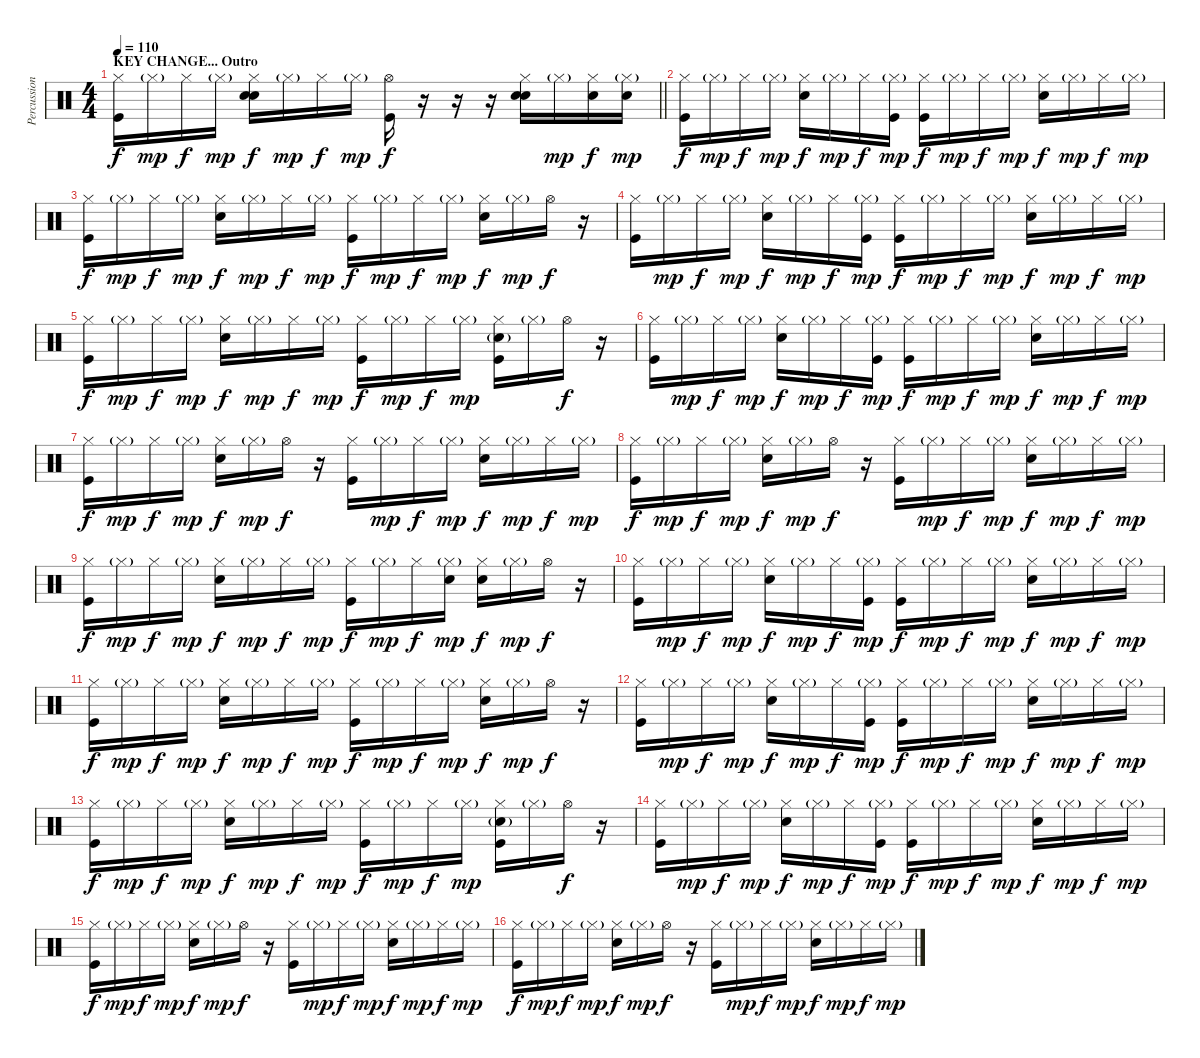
\track ("Percussion" "Percussion") {instrument percussion bank 177}
\staff {score}
\articulation defaults
\ts (4 4)
\section ("" "KEY CHANGE... Outro")
\tempo 110
\clef neutral
\barLineRight lightlight
\ks c
("Hi-Hat (closed)" "Kick (hit)").16{dy f} "Hi-Hat (closed)"{g}.16{dy mp} "Hi-Hat (closed)".16{dy f} "Hi-Hat (closed)"{g}.16{dy mp} ("Hi-Hat (closed)" "Hand Clap (hit)" "Snare (hit) 2").16{dy f} "Hi-Hat (closed)"{g}.16{dy mp} "Hi-Hat (closed)".16{dy f} "Hi-Hat (closed)"{g}.16{dy mp} ("Hi-Hat (open)" "Kick (hit)").16{dy f} r.16 r.16 r.16 ("Hi-Hat (closed)" "Hand Clap (hit)" "Snare (hit) 2").16 "Hi-Hat (closed)"{g}.16{dy mp} ("Hi-Hat (closed)" "Snare (hit) 2").16{dy f} ("Hi-Hat (closed)"{g} "Snare (hit) 2").16{dy mp} |
("Hi-Hat (closed)" "Kick (hit)").16{dy f} "Hi-Hat (closed)"{g}.16{dy mp} "Hi-Hat (closed)".16{dy f} "Hi-Hat (closed)"{g}.16{dy mp} ("Hi-Hat (closed)" "Snare (hit) 2").16{dy f} "Hi-Hat (closed)"{g}.16{dy mp} "Hi-Hat (closed)".16{dy f} ("Hi-Hat (closed)"{g} "Kick (hit)").16{dy mp} ("Hi-Hat (closed)" "Kick (hit)").16{dy f} "Hi-Hat (closed)"{g}.16{dy mp} "Hi-Hat (closed)".16{dy f} "Hi-Hat (closed)"{g}.16{dy mp} ("Hi-Hat (closed)" "Snare (hit) 2").16{dy f} "Hi-Hat (closed)"{g}.16{dy mp} "Hi-Hat (closed)".16{dy f} "Hi-Hat (closed)"{g}.16{dy mp} |
("Hi-Hat (closed)" "Kick (hit)").16{dy f} "Hi-Hat (closed)"{g}.16{dy mp} "Hi-Hat (closed)".16{dy f} "Hi-Hat (closed)"{g}.16{dy mp} ("Hi-Hat (closed)" "Snare (hit) 2").16{dy f} "Hi-Hat (closed)"{g}.16{dy mp} "Hi-Hat (closed)".16{dy f} "Hi-Hat (closed)"{g}.16{dy mp} ("Hi-Hat (closed)" "Kick (hit)").16{dy f} "Hi-Hat (closed)"{g}.16{dy mp} "Hi-Hat (closed)".16{dy f} "Hi-Hat (closed)"{g}.16{dy mp} ("Hi-Hat (closed)" "Snare (hit) 2").16{dy f} "Hi-Hat (closed)"{g}.16{dy mp} "Hi-Hat (open)".16{dy f} r.16 |
("Hi-Hat (closed)" "Kick (hit)").16 "Hi-Hat (closed)"{g}.16{dy mp} "Hi-Hat (closed)".16{dy f} "Hi-Hat (closed)"{g}.16{dy mp} ("Hi-Hat (closed)" "Snare (hit) 2").16{dy f} "Hi-Hat (closed)"{g}.16{dy mp} "Hi-Hat (closed)".16{dy f} ("Hi-Hat (closed)"{g} "Kick (hit)").16{dy mp} ("Hi-Hat (closed)" "Kick (hit)").16{dy f} "Hi-Hat (closed)"{g}.16{dy mp} "Hi-Hat (closed)".16{dy f} "Hi-Hat (closed)"{g}.16{dy mp} ("Hi-Hat (closed)" "Snare (hit) 2").16{dy f} "Hi-Hat (closed)"{g}.16{dy mp} "Hi-Hat (closed)".16{dy f} "Hi-Hat (closed)"{g}.16{dy mp} |
("Hi-Hat (closed)" "Kick (hit)").16{dy f} "Hi-Hat (closed)"{g}.16{dy mp} "Hi-Hat (closed)".16{dy f} "Hi-Hat (closed)"{g}.16{dy mp} ("Hi-Hat (closed)" "Snare (hit) 2").16{dy f} "Hi-Hat (closed)"{g}.16{dy mp} "Hi-Hat (closed)".16{dy f} "Hi-Hat (closed)"{g}.16{dy mp} ("Hi-Hat (closed)" "Kick (hit)").16{dy f} "Hi-Hat (closed)"{g}.16{dy mp} "Hi-Hat (closed)".16{dy f} "Hi-Hat (closed)"{g}.16{dy mp} ("Hi-Hat (closed)" "Snare (hit) 2"{g} "Kick (hit)").16 "Hi-Hat (closed)"{g}.16 "Hi-Hat (open)".16{dy f} r.16 |
("Hi-Hat (closed)" "Kick (hit)").16 "Hi-Hat (closed)"{g}.16{dy mp} "Hi-Hat (closed)".16{dy f} "Hi-Hat (closed)"{g}.16{dy mp} ("Hi-Hat (closed)" "Snare (hit) 2").16{dy f} "Hi-Hat (closed)"{g}.16{dy mp} "Hi-Hat (closed)".16{dy f} ("Hi-Hat (closed)"{g} "Kick (hit)").16{dy mp} ("Hi-Hat (closed)" "Kick (hit)").16{dy f} "Hi-Hat (closed)"{g}.16{dy mp} "Hi-Hat (closed)".16{dy f} "Hi-Hat (closed)"{g}.16{dy mp} ("Hi-Hat (closed)" "Snare (hit) 2").16{dy f} "Hi-Hat (closed)"{g}.16{dy mp} "Hi-Hat (closed)".16{dy f} "Hi-Hat (closed)"{g}.16{dy mp} |
("Hi-Hat (closed)" "Kick (hit)").16{dy f} "Hi-Hat (closed)"{g}.16{dy mp} "Hi-Hat (closed)".16{dy f} "Hi-Hat (closed)"{g}.16{dy mp} ("Hi-Hat (closed)" "Snare (hit) 2").16{dy f} "Hi-Hat (closed)"{g}.16{dy mp} "Hi-Hat (open)".16{dy f} r.16 ("Hi-Hat (closed)" "Kick (hit)").16 "Hi-Hat (closed)"{g}.16{dy mp} "Hi-Hat (closed)".16{dy f} "Hi-Hat (closed)"{g}.16{dy mp} ("Hi-Hat (closed)" "Snare (hit) 2").16{dy f} "Hi-Hat (closed)"{g}.16{dy mp} "Hi-Hat (closed)".16{dy f} "Hi-Hat (closed)"{g}.16{dy mp} |
("Hi-Hat (closed)" "Kick (hit)").16{dy f} "Hi-Hat (closed)"{g}.16{dy mp} "Hi-Hat (closed)".16{dy f} "Hi-Hat (closed)"{g}.16{dy mp} ("Hi-Hat (closed)" "Snare (hit) 2").16{dy f} "Hi-Hat (closed)"{g}.16{dy mp} "Hi-Hat (open)".16{dy f} r.16 ("Hi-Hat (closed)" "Kick (hit)").16 "Hi-Hat (closed)"{g}.16{dy mp} "Hi-Hat (closed)".16{dy f} "Hi-Hat (closed)"{g}.16{dy mp} ("Hi-Hat (closed)" "Snare (hit) 2").16{dy f} "Hi-Hat (closed)"{g}.16{dy mp} "Hi-Hat (closed)".16{dy f} "Hi-Hat (closed)"{g}.16{dy mp} |
("Hi-Hat (closed)" "Kick (hit)").16{dy f} "Hi-Hat (closed)"{g}.16{dy mp} "Hi-Hat (closed)".16{dy f} "Hi-Hat (closed)"{g}.16{dy mp} ("Hi-Hat (closed)" "Snare (hit) 2").16{dy f} "Hi-Hat (closed)"{g}.16{dy mp} "Hi-Hat (closed)".16{dy f} "Hi-Hat (closed)"{g}.16{dy mp} ("Hi-Hat (closed)" "Kick (hit)").16{dy f} "Hi-Hat (closed)"{g}.16{dy mp} "Hi-Hat (closed)".16{dy f} ("Hi-Hat (closed)"{g} "Snare (hit) 2").16{dy mp} ("Hi-Hat (closed)" "Snare (hit) 2").16{dy f} "Hi-Hat (closed)"{g}.16{dy mp} "Hi-Hat (open)".16{dy f} r.16 |
("Hi-Hat (closed)" "Kick (hit)").16 "Hi-Hat (closed)"{g}.16{dy mp} "Hi-Hat (closed)".16{dy f} "Hi-Hat (closed)"{g}.16{dy mp} ("Hi-Hat (closed)" "Snare (hit) 2").16{dy f} "Hi-Hat (closed)"{g}.16{dy mp} "Hi-Hat (closed)".16{dy f} ("Hi-Hat (closed)"{g} "Kick (hit)").16{dy mp} ("Hi-Hat (closed)" "Kick (hit)").16{dy f} "Hi-Hat (closed)"{g}.16{dy mp} "Hi-Hat (closed)".16{dy f} "Hi-Hat (closed)"{g}.16{dy mp} ("Hi-Hat (closed)" "Snare (hit) 2").16{dy f} "Hi-Hat (closed)"{g}.16{dy mp} "Hi-Hat (closed)".16{dy f} "Hi-Hat (closed)"{g}.16{dy mp} |
("Hi-Hat (closed)" "Kick (hit)").16{dy f} "Hi-Hat (closed)"{g}.16{dy mp} "Hi-Hat (closed)".16{dy f} "Hi-Hat (closed)"{g}.16{dy mp} ("Hi-Hat (closed)" "Snare (hit) 2").16{dy f} "Hi-Hat (closed)"{g}.16{dy mp} "Hi-Hat (closed)".16{dy f} "Hi-Hat (closed)"{g}.16{dy mp} ("Hi-Hat (closed)" "Kick (hit)").16{dy f} "Hi-Hat (closed)"{g}.16{dy mp} "Hi-Hat (closed)".16{dy f} "Hi-Hat (closed)"{g}.16{dy mp} ("Hi-Hat (closed)" "Snare (hit) 2").16{dy f} "Hi-Hat (closed)"{g}.16{dy mp} "Hi-Hat (open)".16{dy f} r.16 |
("Hi-Hat (closed)" "Kick (hit)").16 "Hi-Hat (closed)"{g}.16{dy mp} "Hi-Hat (closed)".16{dy f} "Hi-Hat (closed)"{g}.16{dy mp} ("Hi-Hat (closed)" "Snare (hit) 2").16{dy f} "Hi-Hat (closed)"{g}.16{dy mp} "Hi-Hat (closed)".16{dy f} ("Hi-Hat (closed)"{g} "Kick (hit)").16{dy mp} ("Hi-Hat (closed)" "Kick (hit)").16{dy f} "Hi-Hat (closed)"{g}.16{dy mp} "Hi-Hat (closed)".16{dy f} "Hi-Hat (closed)"{g}.16{dy mp} ("Hi-Hat (closed)" "Snare (hit) 2").16{dy f} "Hi-Hat (closed)"{g}.16{dy mp} "Hi-Hat (closed)".16{dy f} "Hi-Hat (closed)"{g}.16{dy mp} |
("Hi-Hat (closed)" "Kick (hit)").16{dy f} "Hi-Hat (closed)"{g}.16{dy mp} "Hi-Hat (closed)".16{dy f} "Hi-Hat (closed)"{g}.16{dy mp} ("Hi-Hat (closed)" "Snare (hit) 2").16{dy f} "Hi-Hat (closed)"{g}.16{dy mp} "Hi-Hat (closed)".16{dy f} "Hi-Hat (closed)"{g}.16{dy mp} ("Hi-Hat (closed)" "Kick (hit)").16{dy f} "Hi-Hat (closed)"{g}.16{dy mp} "Hi-Hat (closed)".16{dy f} "Hi-Hat (closed)"{g}.16{dy mp} ("Hi-Hat (closed)" "Snare (hit) 2"{g} "Kick (hit)").16 "Hi-Hat (closed)"{g}.16 "Hi-Hat (open)".16{dy f} r.16 |
("Hi-Hat (closed)" "Kick (hit)").16 "Hi-Hat (closed)"{g}.16{dy mp} "Hi-Hat (closed)".16{dy f} "Hi-Hat (closed)"{g}.16{dy mp} ("Hi-Hat (closed)" "Snare (hit) 2").16{dy f} "Hi-Hat (closed)"{g}.16{dy mp} "Hi-Hat (closed)".16{dy f} ("Hi-Hat (closed)"{g} "Kick (hit)").16{dy mp} ("Hi-Hat (closed)" "Kick (hit)").16{dy f} "Hi-Hat (closed)"{g}.16{dy mp} "Hi-Hat (closed)".16{dy f} "Hi-Hat (closed)"{g}.16{dy mp} ("Hi-Hat (closed)" "Snare (hit) 2").16{dy f} "Hi-Hat (closed)"{g}.16{dy mp} "Hi-Hat (closed)".16{dy f} "Hi-Hat (closed)"{g}.16{dy mp} |
("Hi-Hat (closed)" "Kick (hit)").16{dy f} "Hi-Hat (closed)"{g}.16{dy mp} "Hi-Hat (closed)".16{dy f} "Hi-Hat (closed)"{g}.16{dy mp} ("Hi-Hat (closed)" "Snare (hit) 2").16{dy f} "Hi-Hat (closed)"{g}.16{dy mp} "Hi-Hat (open)".16{dy f} r.16 ("Hi-Hat (closed)" "Kick (hit)").16 "Hi-Hat (closed)"{g}.16{dy mp} "Hi-Hat (closed)".16{dy f} "Hi-Hat (closed)"{g}.16{dy mp} ("Hi-Hat (closed)" "Snare (hit) 2").16{dy f} "Hi-Hat (closed)"{g}.16{dy mp} "Hi-Hat (closed)".16{dy f} "Hi-Hat (closed)"{g}.16{dy mp} |
("Hi-Hat (closed)" "Kick (hit)").16{dy f} "Hi-Hat (closed)"{g}.16{dy mp} "Hi-Hat (closed)".16{dy f} "Hi-Hat (closed)"{g}.16{dy mp} ("Hi-Hat (closed)" "Snare (hit) 2").16{dy f} "Hi-Hat (closed)"{g}.16{dy mp} "Hi-Hat (open)".16{dy f} r.16 ("Hi-Hat (closed)" "Kick (hit)").16 "Hi-Hat (closed)"{g}.16{dy mp} "Hi-Hat (closed)".16{dy f} "Hi-Hat (closed)"{g}.16{dy mp} ("Hi-Hat (closed)" "Snare (hit) 2").16{dy f} "Hi-Hat (closed)"{g}.16{dy mp} "Hi-Hat (closed)".16{dy f} "Hi-Hat (closed)"{g}.16{dy mp}
